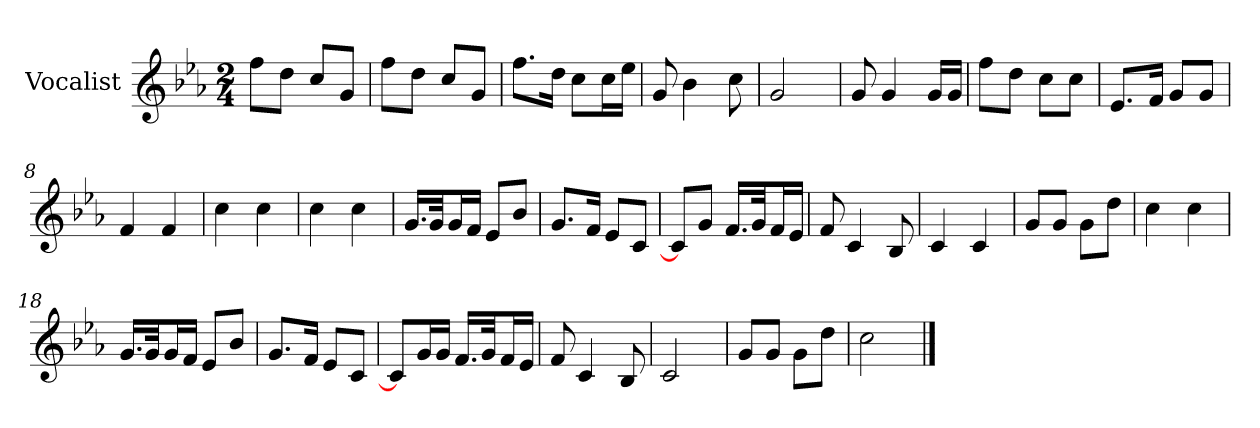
**kern
*part1
*staff1
*I"Vocalist
*k[b-e-a-]
*E-:
*M2/4
=
8ffL
8ddJ
8ccL
8gJ
=1
8ffL
8ddJ
8ccL
8gJ
=2
8.ffL
16ddJk
8ccL
16ccL
16ee-JJ
=3
8g
4b-
8cc
=4
2g
=5
8g
4g
16gLL
16gJJ
=6
8ffL
8ddJ
8ccL
8ccJ
=7
8.e-L
16fJk
8gL
8gJ
=8
4f
4f
=9
4cc
4cc
=10
4cc
4cc
=11
16.gLL
32gJk
16gL
16fJJ
8e-L
8b-J
=12
8.gL
16fJk
8e-L
8cJ
=13
8cL]
8gJ
16.fLL
32gJk
16fL
16e-JJ
=14
8f
4c
8B-
=15
4c
4c
=16
8gL
8gJ
8gL
8ddJ
=17
4cc
4cc
=18
16.gLL
32gJk
16gL
16fJJ
8e-L
8b-J
=19
8.gL
16fJk
8e-L
8cJ
=20
8cL]
16gL
16gJJ
16.fLL
32gJk
16fL
16e-JJ
=21
8f
4c
8B-
=22
2c
=23
8gL
8gJ
8gL
8ddJ
=24
2cc
==
*-
